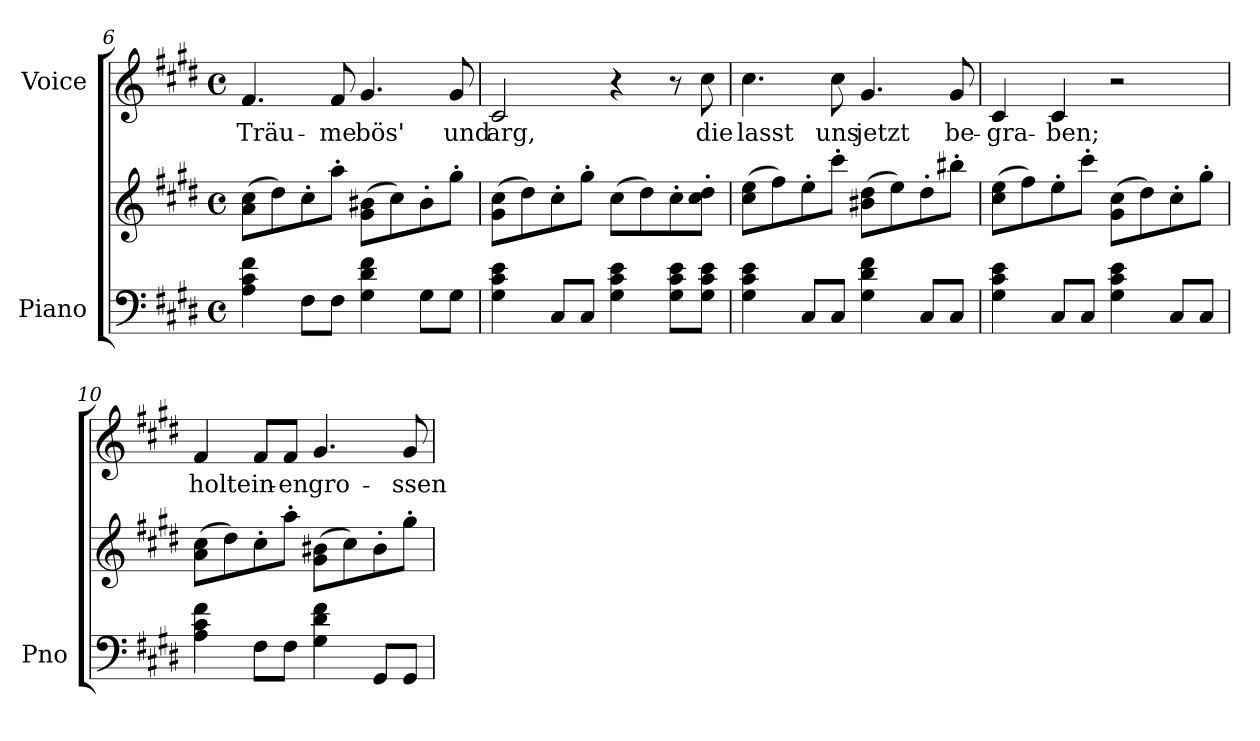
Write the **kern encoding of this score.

**kern	**kern	**kern	**text
*part2	*part2	*part1	*part1
*staff3	*staff2	*staff1	*staff1
*I"Piano	*	*I"Voice	*
*I'Pno	*	*	*
!!LO:LB:g=z
*clefF4	*clefG2	*clefG2	*
*k[f#c#g#d#]	*k[f#c#g#d#]	*k[f#c#g#d#]	*
*M4/4	*M4/4	*M4/4	*
*met(c)	*met(c)	*met(c)	*
=6	=6	=6	=6
!	!	!	!LO:LY:b
4A\ 4c#\ 4f#\	(>8a\ 8cc#\L	4.f#/	Träu-
.	8dd#\)	.	.
8F#\L	8cc#'\	.	.
!	!	!	!LO:LY:b
8F#\J	8aa'\J	8f#/	-me
!	!	!	!LO:LY:b
4G#\ 4d#\ 4f#\	(>8g#\ 8b#X\L	4.g#/	bös'
.	8cc#\)	.	.
8G#\L	8b#'\	.	.
!	!	!	!LO:LY:b
8G#\J	8gg#'\J	8g#/	und
=7	=7	=7	=7
!	!	!	!LO:LY:b
4G#\ 4c#\ 4e\	(>8g#\ 8cc#\L	2c#/	arg,
.	8dd#\)	.	.
8C#/L	8cc#'\	.	.
8C#/J	8gg#'\J	.	.
4G#\ 4c#\ 4e\	(>8cc#\L	4r	.
.	8dd#\)	.	.
8G#\ 8c#\ 8e\L	8cc#'\	8r	.
!	!	!	!LO:LY:b
8G#\ 8c#\ 8e\J	8cc#\' 8dd#\'J	8cc#\	die
=8	=8	=8	=8
!	!	!	!LO:LY:b
4G#\ 4c#\ 4e\	(>8cc#\ 8ee\L	4.cc#\	lasst
.	8ff#\)	.	.
8C#/L	8ee'\	.	.
!	!	!	!LO:LY:b
8C#/J	8ccc#'\J	8cc#\	uns
!	!	!	!LO:LY:b
4G#\ 4d#\ 4f#\	(>8b#X\ 8dd#\L	4.g#/	jetzt
.	8ee\)	.	.
8C#/L	8dd#'\	.	.
!	!	!	!LO:LY:b
8C#/J	8bb#X'\J	8g#/	be-
=9	=9	=9	=9
!	!	!	!LO:LY:b
4G#\ 4c#\ 4e\	(>8cc#\ 8ee\L	4c#/	-gra-
.	8ff#\)	.	.
!	!	!	!LO:LY:b
8C#/L	8ee'\	4c#/	-ben;
8C#/J	8ccc#'\J	.	.
4G#\ 4c#\ 4e\	(>8g#\ 8cc#\L	2r	.
.	8dd#\)	.	.
8C#/L	8cc#'\	.	.
8C#/J	8gg#'\J	.	.
=10	=10	=10	=10
!	!	!	!LO:LY:b
4A\ 4c#\ 4f#\	(>8a\ 8cc#\L	4f#/	holt
.	8dd#\)	.	.
!	!	!	!LO:LY:b
8F#\L	8cc#'\	8f#/L	ein-
!	!	!	!LO:LY:b
8F#\J	8aa'\J	8f#/J	-en
!	!	!	!LO:LY:b
4G#\ 4d#\ 4f#\	(>8g#\ 8b#X\L	4.g#/	gro-
.	8cc#\)	.	.
8GG#/L	8b#'\	.	.
!	!	!	!LO:LY:b
8GG#/J	8gg#'\J	8g#/	-ssen
=	=	=	=
*-	*-	*-	*-
